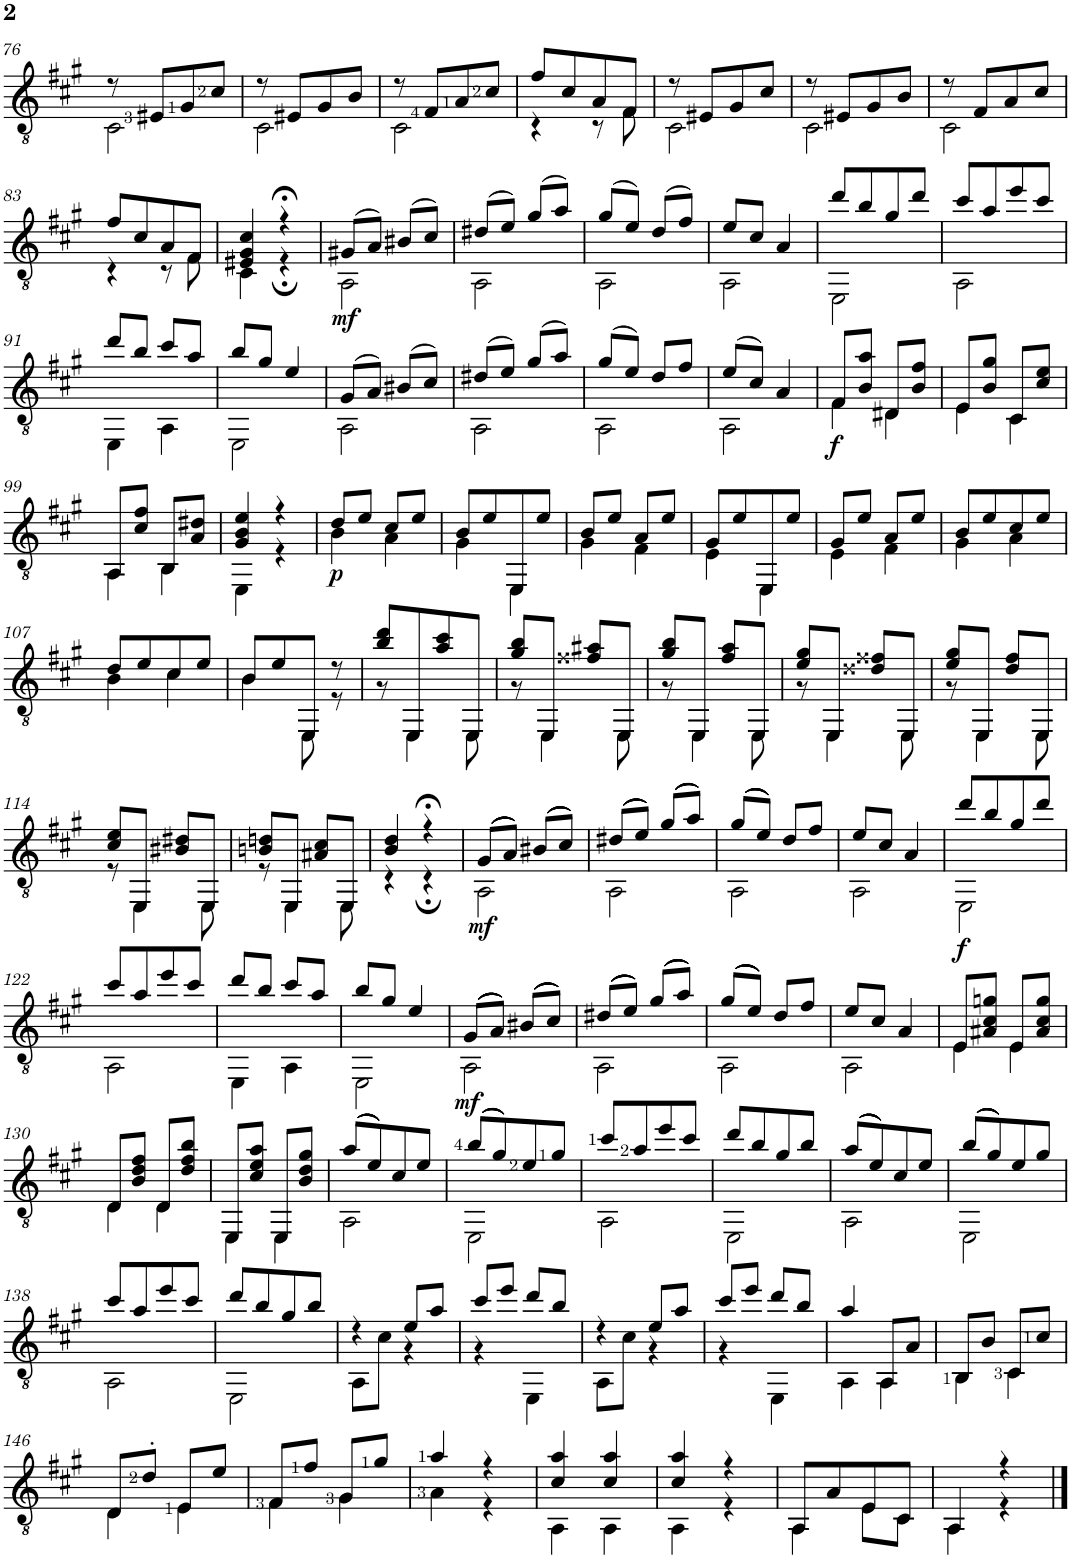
**kern	**dynam
*part1	*part1
*staff1	*staff1
*I"Classical Guitar	*
*I'Guit.	*
!!LO:PB:g=z
*clefGv2	*
*k[f#c#g#]	*
*A:	*
*M2/4	*
=76	=76
*^	*
8r	2C#\	.
8E#X/L	.	.
8G#/	.	.
8c#/J	.	.
=77	=77	=77
8r	2C#\	.
8E#X/L	.	.
8G#/	.	.
8B/J	.	.
=78	=78	=78
8r	2C#\	.
8F#/L	.	.
8A/	.	.
8c#/J	.	.
=79	=79	=79
8f#/L	4r	.
8c#/	.	.
8A/	8r	.
8F#/J	8F#\	.
=80	=80	=80
8r	2C#\	.
8E#X/L	.	.
8G#/	.	.
8c#/J	.	.
=81	=81	=81
8r	2C#\	.
8E#X/L	.	.
8G#/	.	.
8B/J	.	.
=82	=82	=82
8r	2C#\	.
8F#/L	.	.
8A/	.	.
8c#/J	.	.
!!LO:LB:g=z	!!
=83	=83	=83
8f#/L	4r	.
8c#/	.	.
8A/	8r	.
8F#/J	8F#\	.
=84	=84	=84
4E#X/ 4G#/ 4c#/	4C#\	.
4r;<	4r;	.
=85	=85	=85
!	!	!LO:DY:b
(>8G#X/L	2AA\	mf
8A/J)	.	.
(>8B#X/L	.	.
8c#/J)	.	.
=86	=86	=86
(>8d#X/L	2AA\	.
8e/J)	.	.
(>8g#/L	.	.
8a/J)	.	.
=87	=87	=87
(>8g#/L	2AA\	.
8e/J)	.	.
(>8d/L	.	.
8f#/J)	.	.
=88	=88	=88
8e/L	2AA\	.
8c#/J	.	.
4A/	.	.
=89	=89	=89
8dd/L	2EE\	.
8b/	.	.
8g#/	.	.
8dd/J	.	.
=90	=90	=90
8cc#/L	2AA\	.
8a/	.	.
8ee/	.	.
8cc#/J	.	.
!!LO:LB:g=z	!!
=91	=91	=91
8dd/L	4EE\	.
8b/J	.	.
8cc#/L	4AA\	.
8a/J	.	.
=92	=92	=92
8b/L	2EE\	.
8g#/J	.	.
4e/	.	.
=93	=93	=93
(>8G#/L	2AA\	.
8A/J)	.	.
(>8B#X/L	.	.
8c#/J)	.	.
=94	=94	=94
(>8d#X/L	2AA\	.
8e/J)	.	.
(>8g#/L	.	.
8a/J)	.	.
=95	=95	=95
(>8g#/L	2AA\	.
8e/J)	.	.
8d/L	.	.
8f#/J	.	.
=96	=96	=96
(>8e/L	2AA\	.
8c#/J)	.	.
4A/	.	.
=97	=97	=97
!	!	!LO:DY:b
8F#/L	4F#\	f
8B/ 8a/J	.	.
8D#X/L	4D#\	.
8B/ 8f#/J	.	.
=98	=98	=98
8E/L	4E\	.
8B/ 8g#/J	.	.
8C#/L	4C#\	.
8c#/ 8e/J	.	.
!!LO:LB:g=z	!!
=99	=99	=99
8AA/L	4AA\	.
8c#/ 8f#/J	.	.
8BB/L	4BB\	.
8A/ 8d#X/J	.	.
=100	=100	=100
4G#/ 4B/ 4e/	4EE\	.
4r	4r	.
=101	=101	=101
!	!	!LO:DY:b
8d/L	4B\	p
8e/J	.	.
8c#/L	4A\	.
8e/J	.	.
=102	=102	=102
8B/L	4G#\	.
8e/	.	.
8EE/	4EE\	.
8e/J	.	.
=103	=103	=103
8B/L	4G#\	.
8e/J	.	.
8A/L	4F#\	.
8e/J	.	.
=104	=104	=104
8G#/L	4E\	.
8e/	.	.
8EE/	4EE\	.
8e/J	.	.
=105	=105	=105
8G#/L	4E\	.
8e/J	.	.
8A/L	4F#\	.
8e/J	.	.
=106	=106	=106
8B/L	4G#\	.
8e/	.	.
8c#/	4A\	.
8e/J	.	.
!!LO:LB:g=z	!!
=107	=107	=107
8d/L	4B\	.
8e/	.	.
8c#/	4c#\	.
8e/J	.	.
=108	=108	=108
8B/L	4B\	.
8e/	.	.
8EE/J	8EE\	.
8r	8r	.
=109	=109	=109
8b/ 8dd/L	8r	.
8EE/	4EE\	.
8a/ 8cc#/	.	.
8EE/J	8EE\	.
=110	=110	=110
8g#/ 8b/L	8r	.
8EE/J	4EE\	.
8f##X/ 8a#X/L	.	.
8EE/J	8EE\	.
=111	=111	=111
8g#/ 8b/L	8r	.
8EE/J	4EE\	.
8f#/ 8a/L	.	.
8EE/J	8EE\	.
=112	=112	=112
8e/ 8g#/L	8r	.
8EE/J	4EE\	.
8d##X/ 8f##X/L	.	.
8EE/J	8EE\	.
=113	=113	=113
8e/ 8g#/L	8r	.
8EE/J	4EE\	.
8d/ 8f#/L	.	.
8EE/J	8EE\	.
!!LO:LB:g=z	!!
=114	=114	=114
8c#/ 8e/L	8r	.
8EE/J	4EE\	.
8B#X/ 8d#X/L	.	.
8EE/J	8EE\	.
=115	=115	=115
8Bn/ 8dn/L	8r	.
8EE/J	4EE\	.
8A#X/ 8c#/L	.	.
8EE/J	8EE\	.
=116	=116	=116
4B/ 4d/	4r	.
4r;<	4r;	.
=117	=117	=117
!	!	!LO:DY:b
(>(>(>(>8G#/L	2AA\	mf
8A/J))))	.	.
(>(>(>(>8B#X/L	.	.
8c#/J))))	.	.
=118	=118	=118
(>(>(>(>8d#X/L	2AA\	.
8e/J))))	.	.
(>(>(>(>8g#/L	.	.
8a/J))))	.	.
=119	=119	=119
(>(>(>(>8g#/L	2AA\	.
8e/J))))	.	.
8d/L	.	.
8f#/J	.	.
=120	=120	=120
8e/L	2AA\	.
8c#/J	.	.
4A/	.	.
=121	=121	=121
!	!	!LO:DY:b
8dd/L	2EE\	f
8b/	.	.
8g#/	.	.
8dd/J	.	.
!!LO:LB:g=z	!!
=122	=122	=122
8cc#/L	2AA\	.
8a/	.	.
8ee/	.	.
8cc#/J	.	.
=123	=123	=123
8dd/L	4EE\	.
8b/J	.	.
8cc#/L	4AA\	.
8a/J	.	.
=124	=124	=124
8b/L	2EE\	.
8g#/J	.	.
4e/	.	.
=125	=125	=125
!	!	!LO:DY:b
(>(>(>(>8G#/L	2AA\	mf
8A/J))))	.	.
(>(>(>(>8B#X/L	.	.
8c#/J))))	.	.
=126	=126	=126
(>(>(>(>8d#X/L	2AA\	.
8e/J))))	.	.
(>(>(>(>8g#/L	.	.
8a/J))))	.	.
=127	=127	=127
(>(>(>(>8g#/L	2AA\	.
8e/J))))	.	.
8d/L	.	.
8f#/J	.	.
=128	=128	=128
8e/L	2AA\	.
8c#/J	.	.
4A/	.	.
=129	=129	=129
8E/L	4E\	.
8A#X/ 8c#/ 8gn/J	.	.
8E/L	4E\	.
8A#/ 8c#/ 8g/J	.	.
!!LO:LB:g=z	!!
=130	=130	=130
8D/L	4D\	.
8B/ 8d/ 8f#/J	.	.
8D/L	4D\	.
8d/ 8f#/ 8b/J	.	.
=131	=131	=131
8EE/L	4EE\	.
8c#/ 8e/ 8a/J	.	.
8EE/L	4EE\	.
8B/ 8d/ 8g#/J	.	.
=132	=132	=132
(>(>(>(>8a/L	2AA\	.
8e/))))	.	.
8c#/	.	.
8e/J	.	.
=133	=133	=133
(>(>(>(>8b/L	2EE\	.
8g#/))))	.	.
8e/	.	.
8g#/J	.	.
=134	=134	=134
8cc#/L	2AA\	.
8a/	.	.
8ee/	.	.
8cc#/J	.	.
=135	=135	=135
8dd/L	2EE\	.
8b/	.	.
8g#/	.	.
8b/J	.	.
=136	=136	=136
(>(>(>(>8a/L	2AA\	.
8e/))))	.	.
8c#/	.	.
8e/J	.	.
=137	=137	=137
(>(>(>(>8b/L	2EE\	.
8g#/))))	.	.
8e/	.	.
8g#/J	.	.
!!LO:LB:g=z	!!
=138	=138	=138
8cc#/L	2AA\	.
8a/	.	.
8ee/	.	.
8cc#/J	.	.
=139	=139	=139
8dd/L	2EE\	.
8b/	.	.
8g#/	.	.
8b/J	.	.
=140	=140	=140
4r	8AA\L	.
.	8c#\J	.
8e/L	4r	.
8a/J	.	.
=141	=141	=141
8cc#/L	4r	.
8ee/J	.	.
8dd/L	4EE\	.
8b/J	.	.
=142	=142	=142
4r	8AA\L	.
.	8c#\J	.
8e/L	4r	.
8a/J	.	.
=143	=143	=143
8cc#/L	4r	.
8ee/J	.	.
8dd/L	4EE\	.
8b/J	.	.
=144	=144	=144
4a/	4AA\	.
8AA/L	4AA\	.
8A/J	.	.
=145	=145	=145
8BB/L	4BB\	.
8B/J	.	.
8C#/L	4C#\	.
8c#/J	.	.
!!LO:LB:g=z	!!
=146	=146	=146
8D/L	4D\	.
8d'/J	.	.
8E/L	4E\	.
8e/J	.	.
=147	=147	=147
8F#/L	4F#\	.
8f#/J	.	.
8G#/L	4G#\	.
8g#/J	.	.
=148	=148	=148
4a/	4A\	.
4r	4r	.
=149	=149	=149
4c#/ 4a/	4AA\	.
4c#/ 4a/	4AA\	.
=150	=150	=150
4c#/ 4a/	4AA\	.
4r	4r	.
=151	=151	=151
8AA/L	4AA\	.
8A/	.	.
8E/	8E\L	.
8C#/J	8C#\J	.
=152	=152	=152
4AA/	4AA\	.
4r	4r	.
*v	*v	*
==	==
*-	*-
